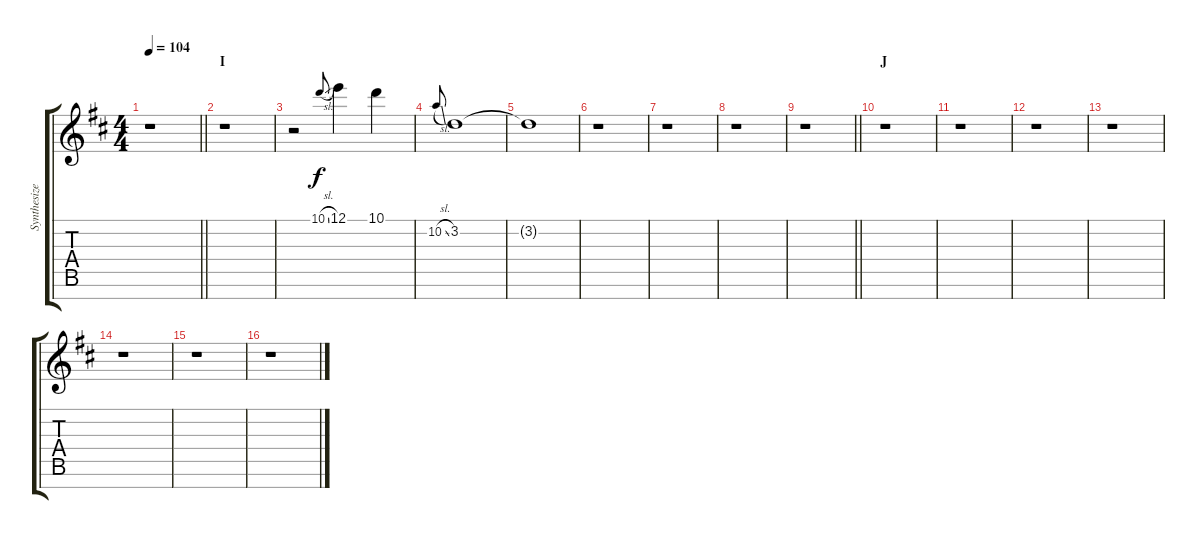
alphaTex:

\track ("Synthesizer I" "Synthesize") {instrument lead2sawtooth}
\staff {score tabs}
\tuning (E5 B4 G4 D4 A3 E3 B2) {hide}
\ts (4 4)
\tempo 104
\clef g2
\barLineRight lightlight
\ks d
r.1{dy f} |
\section ("" "I")
r.1 |
r.2 10.1{sl}.8{gr onbeat} 12.1.4 10.1.4 |
10.2{sl}.8{gr onbeat} 3.2.1 |
3.2{t}.1 |
r.1 |
r.1 |
r.1 |
\barLineRight lightlight
r.1 |
\section ("" "J")
r.1 |
r.1 |
r.1 |
r.1 |
r.1 |
r.1 |
r.1
